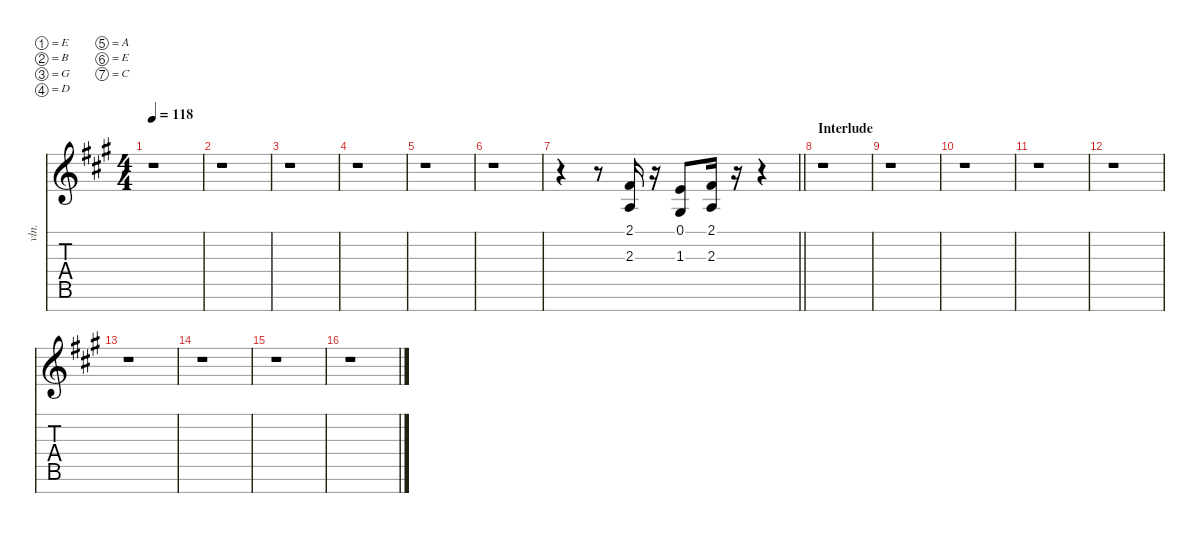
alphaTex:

\defaultSystemsLayout 4
\hideDynamics
\bracketExtendMode nobrackets
\otherSystemsTrackNameOrientation horizontal
\track ("solo violin" "vln.") {instrument violin}
\staff {score tabs}
\tuning (E4 B3 G3 D3 A2 E2 C-1)
\ts (4 4)
\tempo 118
\clef g2
\ks f#minor
r.1{dy mp} |
r.1 |
r.1 |
r.1 |
r.1 |
r.1 |
\barLineRight lightlight
r.4 r.8 (2.1{acc #} 2.3{acc forcenatural}).16 r.16 (0.1{acc forcenatural} 1.3{acc #}).8{dy p} (2.1{acc #} 2.3{acc forcenatural}).16{dy mp} r.16 r.4 |
\section ("" "Interlude")
r.1 |
r.1 |
r.1 |
r.1 |
r.1 |
r.1 |
r.1 |
r.1 |
r.1
